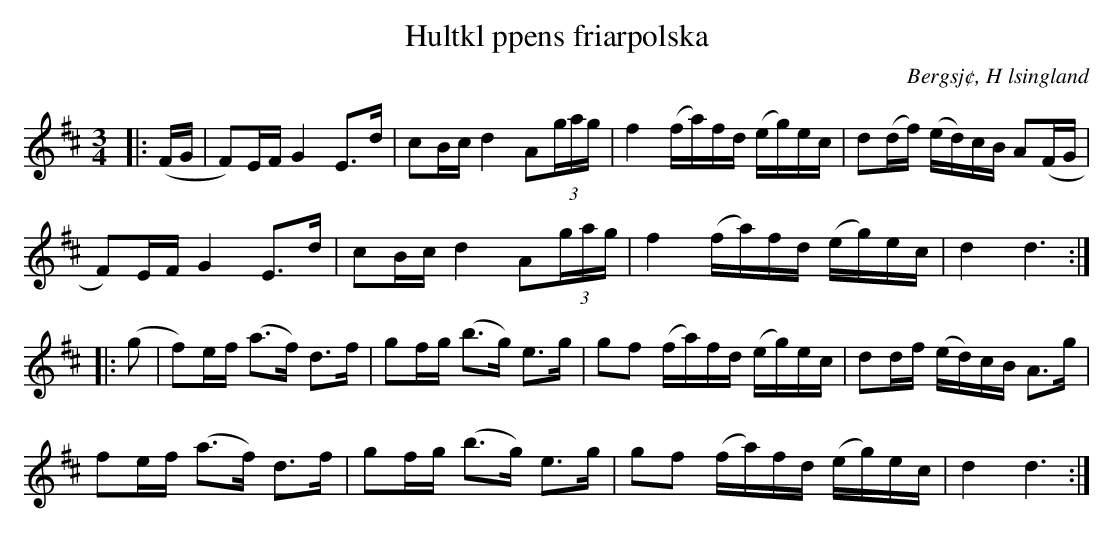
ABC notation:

X:1
T:Hultkl ppens friarpolska
O:Bergsj¢, H lsingland
M:3/4
L:1/8
K:D
|: (F/G/ | F)E/F/ G2 E>d | cB/c/ d2 A(3:2)g/a/g/ | f2 (f/a/)f/d/ (e/g/)e/c/ | d(d/f/) (e/d/)c/B/ A(F/G/ |
F)E/F/ G2 E>d | cB/c/ d2 A(3:2)g/a/g/ | f2 (f/a/)f/d/ (e/g/)e/c/ | d2 d3 :|
|: (g | f)e/f/ (a>f) d>f | gf/g/ (b>g) e>g | gf (f/a/)f/d/ (e/g/)e/c/ | dd/f/ (e/d/)c/B/ A>g|
fe/f/ (a>f) d>f | gf/g/ (b>g) e>g | gf (f/a/)f/d/ (e/g/)e/c/ | d2 d3 :|]
